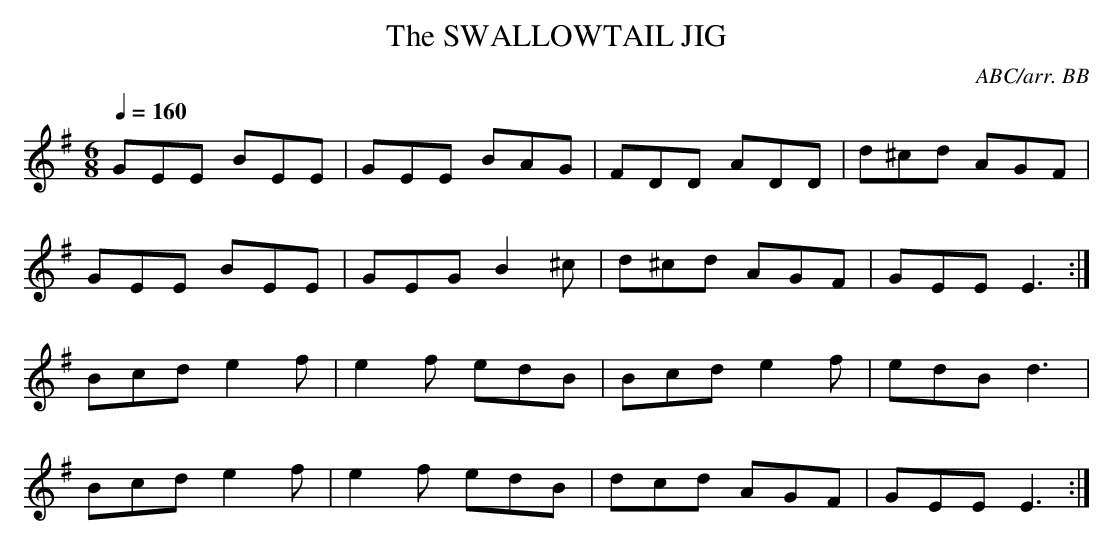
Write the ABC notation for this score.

X:1
T:SWALLOWTAIL JIG, The
C:ABC/arr. BB
Q:1/4=160
L:1/8
M:6/8
L:1/8
K:Em
GEE BEE|GEE BAG|FDD ADD|d^cd AGF|
GEE BEE|GEG B2^c|d^cd AGF|GEE E3:|
Bcd e2f|e2f edB|Bcd e2f|edB d3|
Bcd e2f|e2f edB|dcd AGF|GEE E3:|
